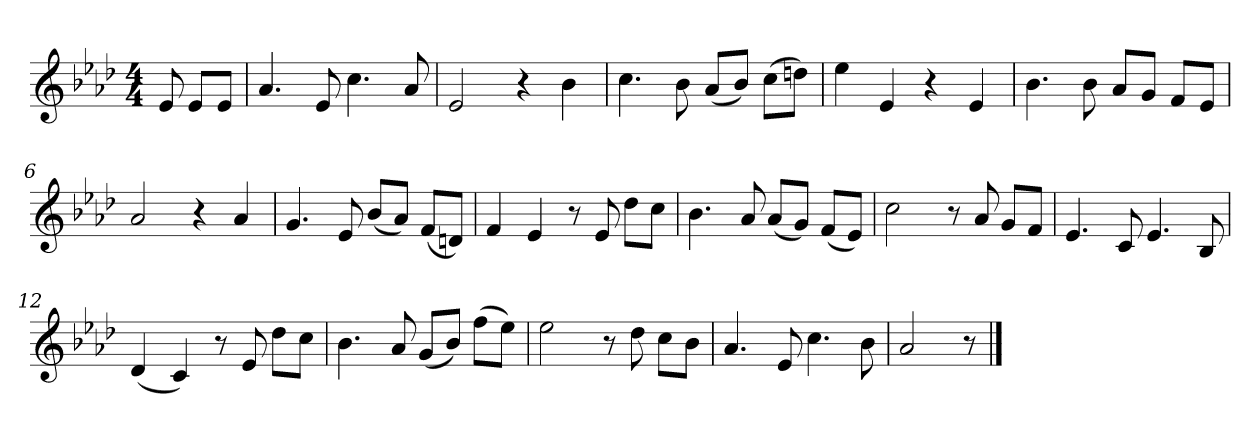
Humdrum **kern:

**kern
*part1
*staff1
*k[b-e-a-d-]
*M4/4
*MM120
=
8e-
8e-L
8e-J
=1
4.a-
8e-
4.cc
8a-
=2
2e-
4r
4b-
=3
4.cc
8b-
(8a-L
8b-J)
(8ccL
8ddnJ)
=4
4ee-
4e-
4r
4e-
=5
4.b-
8b-
8a-L
8gJ
8fL
8e-J
=6
2a-
4r
4a-
=7
4.g
8e-
(8b-L
8a-J)
(8fL
8dnJ)
=8
4f
4e-
8r
8e-
8dd-L
8ccJ
=9
4.b-
8a-
(8a-L
8gJ)
(8fL
8e-J)
=10
2cc
8r
8a-
8gL
8fJ
=11
4.e-
8c
4.e-
8B-
=12
(4d-
4c)
8r
8e-
8dd-L
8ccJ
=13
4.b-
8a-
(8gL
8b-J)
(8ffL
8ee-J)
=14
2ee-
8r
8dd-
8ccL
8b-J
=15
4.a-
8e-
4.cc
8b-
=16
2a-
8r
==
*-
